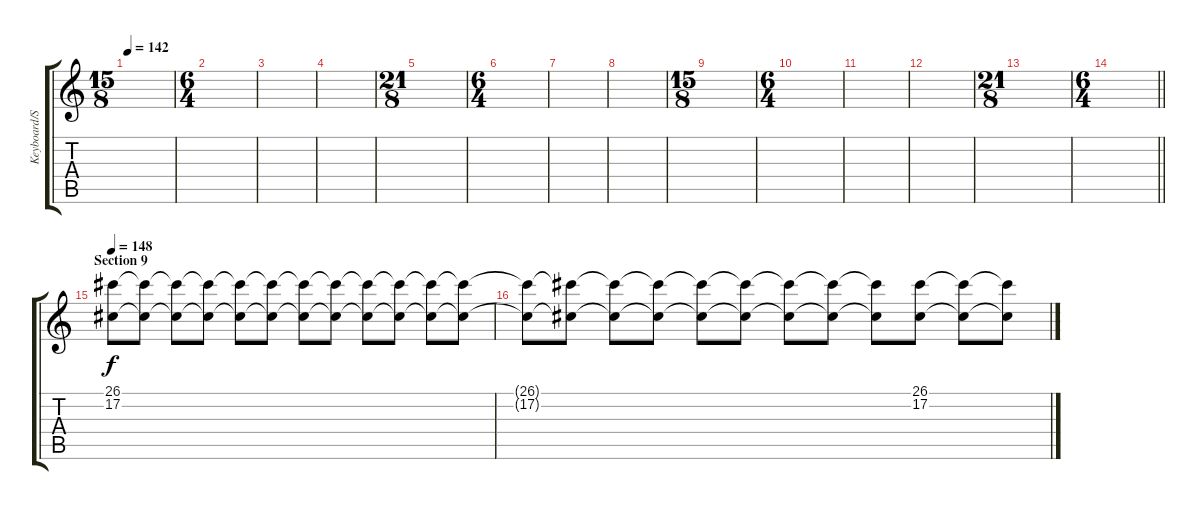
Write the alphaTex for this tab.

\track ("Keyboard/Synth" "Keyboard/S") {instrument pad2warm}
\staff {score tabs}
\tuning (B3 Ab3 E3 B2 Gb2 B1) {hide}
\ts (15 8)
\tempo 142
\clef g2
\ks c
|
\ts (6 4)
|
|
|
\ts (21 8)
|
\ts (6 4)
|
|
|
\ts (15 8)
|
\ts (6 4)
|
|
|
\ts (21 8)
|
\ts (6 4)
\barLineRight lightlight
|
\section ("" "Section 9")
\tempo 148
(26.1 17.2).8{volume 10 instrument percussiveorgan} (26.1{t} 17.2{t}).8 (26.1{t} 17.2{t}).8 (26.1{t} 17.2{t}).8 (26.1{t} 17.2{t}).8 (26.1{t} 17.2{t}).8 (26.1{t} 17.2{t}).8 (26.1{t} 17.2{t}).8 (26.1{t} 17.2{t}).8 (26.1{t} 17.2{t}).8 (26.1{t} 17.2{t}).8 (26.1{t} 17.2{t}).8 |
(26.1{t} 17.2{t}).8 (26.1{t} 17.2{t}).8 (26.1{t} 17.2{t}).8 (26.1{t} 17.2{t}).8 (26.1{t} 17.2{t}).8 (26.1{t} 17.2{t}).8 (26.1{t} 17.2{t}).8 (26.1{t} 17.2{t}).8 (26.1{t} 17.2{t}).8 (26.1 17.2).8 (26.1{t} 17.2{t}).8 (26.1{t} 17.2{t}).8
